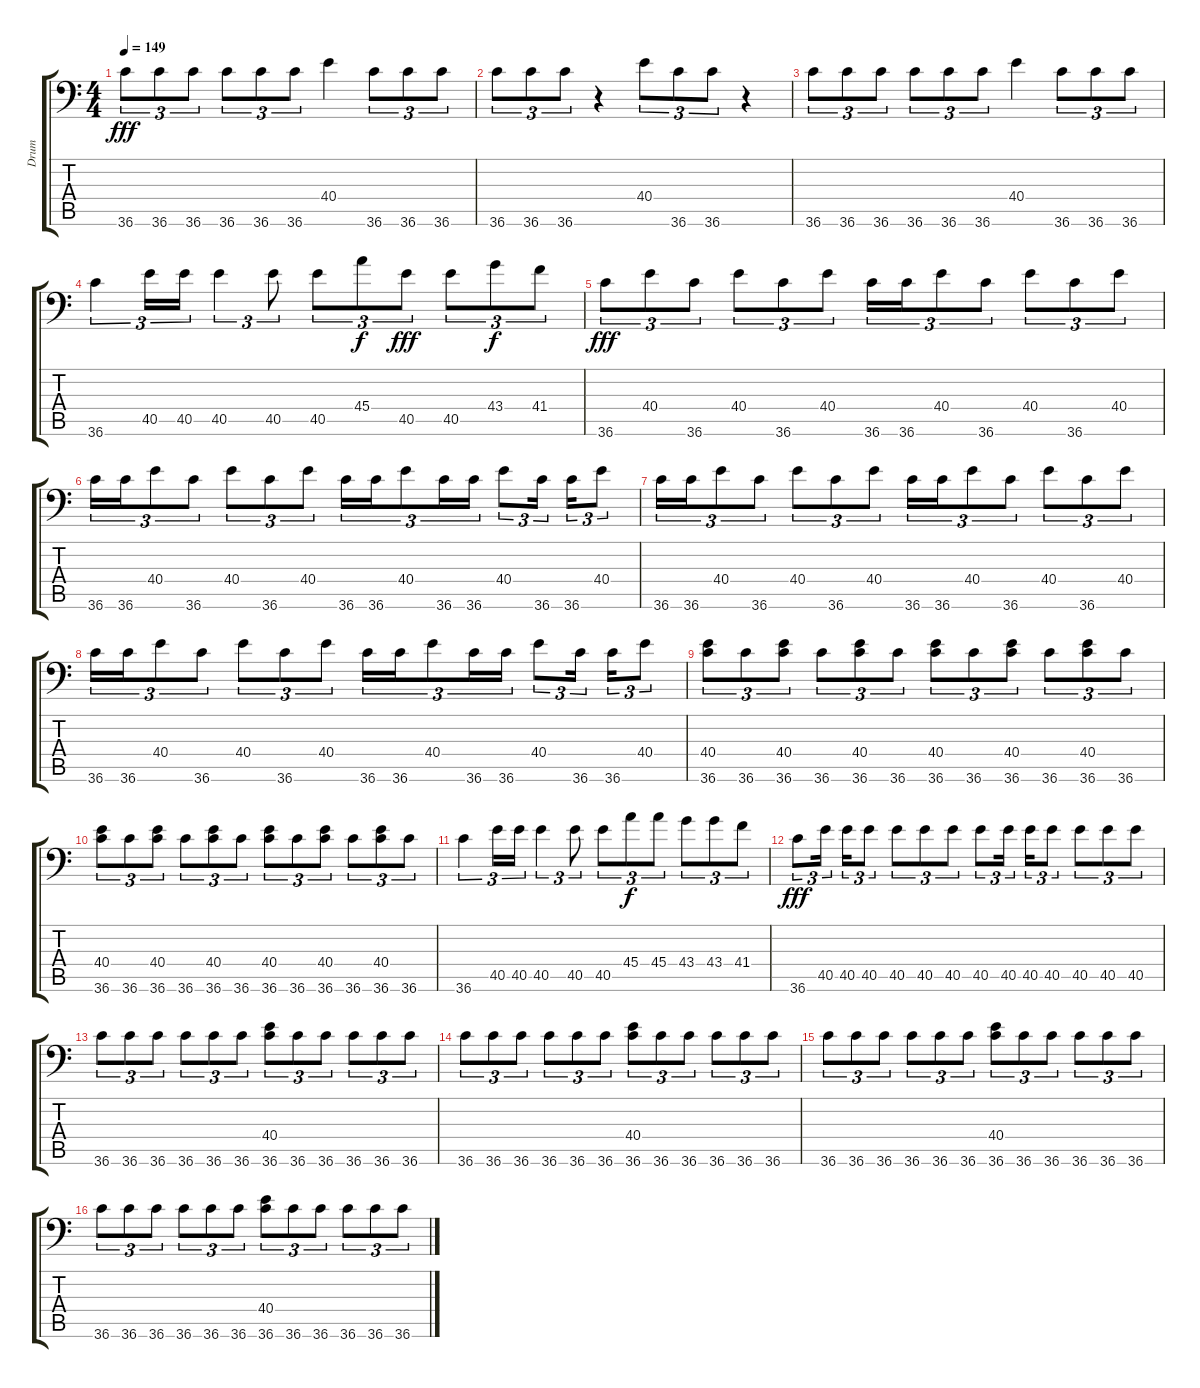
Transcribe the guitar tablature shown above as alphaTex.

\track ("Drum" "Drum") {instrument acousticgrandpiano}
\staff {score tabs}
\tuning (C-1 C-1 C-1 C-1 C-1 C-1) {hide}
\ts (4 4)
\tempo 149
\clef f4
\ks c
36.6.8{tu (3 2) dy fff} 36.6.8{tu (3 2)} 36.6.8{tu (3 2)} 36.6.8{tu (3 2)} 36.6.8{tu (3 2)} 36.6.8{tu (3 2)} 40.4.4 36.6.8{tu (3 2)} 36.6.8{tu (3 2)} 36.6.8{tu (3 2)} |
36.6.8{tu (3 2)} 36.6.8{tu (3 2)} 36.6.8{tu (3 2)} r.4 40.4.8{tu (3 2)} 36.6.8{tu (3 2)} 36.6.8{tu (3 2)} r.4 |
36.6.8{tu (3 2)} 36.6.8{tu (3 2)} 36.6.8{tu (3 2)} 36.6.8{tu (3 2)} 36.6.8{tu (3 2)} 36.6.8{tu (3 2)} 40.4.4 36.6.8{tu (3 2)} 36.6.8{tu (3 2)} 36.6.8{tu (3 2)} |
36.6.4{tu (3 2)} 40.5.16{tu (3 2)} 40.5.16{tu (3 2)} 40.5.4{tu (3 2)} 40.5.8{tu (3 2)} 40.5.8{tu (3 2)} 45.4.8{tu (3 2) dy f} 40.5.8{tu (3 2) dy fff} 40.5.8{tu (3 2)} 43.4.8{tu (3 2) dy f} 41.4.8{tu (3 2)} |
36.6.8{tu (3 2) dy fff} 40.4.8{tu (3 2)} 36.6.8{tu (3 2)} 40.4.8{tu (3 2)} 36.6.8{tu (3 2)} 40.4.8{tu (3 2)} 36.6.16{tu (3 2)} 36.6.16{tu (3 2)} 40.4.8{tu (3 2)} 36.6.8{tu (3 2)} 40.4.8{tu (3 2)} 36.6.8{tu (3 2)} 40.4.8{tu (3 2)} |
36.6.16{tu (3 2)} 36.6.16{tu (3 2)} 40.4.8{tu (3 2)} 36.6.8{tu (3 2)} 40.4.8{tu (3 2)} 36.6.8{tu (3 2)} 40.4.8{tu (3 2)} 36.6.16{tu (3 2)} 36.6.16{tu (3 2)} 40.4.8{tu (3 2)} 36.6.16{tu (3 2)} 36.6.16{tu (3 2)} 40.4.8{tu (3 2)} 36.6.16{tu (3 2)} 36.6.16{tu (3 2)} 40.4.8{tu (3 2)} |
36.6.16{tu (3 2)} 36.6.16{tu (3 2)} 40.4.8{tu (3 2)} 36.6.8{tu (3 2)} 40.4.8{tu (3 2)} 36.6.8{tu (3 2)} 40.4.8{tu (3 2)} 36.6.16{tu (3 2)} 36.6.16{tu (3 2)} 40.4.8{tu (3 2)} 36.6.8{tu (3 2)} 40.4.8{tu (3 2)} 36.6.8{tu (3 2)} 40.4.8{tu (3 2)} |
36.6.16{tu (3 2)} 36.6.16{tu (3 2)} 40.4.8{tu (3 2)} 36.6.8{tu (3 2)} 40.4.8{tu (3 2)} 36.6.8{tu (3 2)} 40.4.8{tu (3 2)} 36.6.16{tu (3 2)} 36.6.16{tu (3 2)} 40.4.8{tu (3 2)} 36.6.16{tu (3 2)} 36.6.16{tu (3 2)} 40.4.8{tu (3 2)} 36.6.16{tu (3 2)} 36.6.16{tu (3 2)} 40.4.8{tu (3 2)} |
(40.4 36.6).8{tu (3 2)} 36.6.8{tu (3 2)} (40.4 36.6).8{tu (3 2)} 36.6.8{tu (3 2)} (40.4 36.6).8{tu (3 2)} 36.6.8{tu (3 2)} (40.4 36.6).8{tu (3 2)} 36.6.8{tu (3 2)} (40.4 36.6).8{tu (3 2)} 36.6.8{tu (3 2)} (40.4 36.6).8{tu (3 2)} 36.6.8{tu (3 2)} |
(40.4 36.6).8{tu (3 2)} 36.6.8{tu (3 2)} (40.4 36.6).8{tu (3 2)} 36.6.8{tu (3 2)} (40.4 36.6).8{tu (3 2)} 36.6.8{tu (3 2)} (40.4 36.6).8{tu (3 2)} 36.6.8{tu (3 2)} (40.4 36.6).8{tu (3 2)} 36.6.8{tu (3 2)} (40.4 36.6).8{tu (3 2)} 36.6.8{tu (3 2)} |
36.6.4{tu (3 2)} 40.5.16{tu (3 2)} 40.5.16{tu (3 2)} 40.5.4{tu (3 2)} 40.5.8{tu (3 2)} 40.5.8{tu (3 2)} 45.4.8{tu (3 2) dy f} 45.4.8{tu (3 2)} 43.4.8{tu (3 2)} 43.4.8{tu (3 2)} 41.4.8{tu (3 2)} |
36.6.8{tu (3 2) dy fff} 40.5.16{tu (3 2)} 40.5.16{tu (3 2)} 40.5.8{tu (3 2)} 40.5.8{tu (3 2)} 40.5.8{tu (3 2)} 40.5.8{tu (3 2)} 40.5.8{tu (3 2)} 40.5.16{tu (3 2)} 40.5.16{tu (3 2)} 40.5.8{tu (3 2)} 40.5.8{tu (3 2)} 40.5.8{tu (3 2)} 40.5.8{tu (3 2)} |
36.6.8{tu (3 2)} 36.6.8{tu (3 2)} 36.6.8{tu (3 2)} 36.6.8{tu (3 2)} 36.6.8{tu (3 2)} 36.6.8{tu (3 2)} (40.4 36.6).8{tu (3 2)} 36.6.8{tu (3 2)} 36.6.8{tu (3 2)} 36.6.8{tu (3 2)} 36.6.8{tu (3 2)} 36.6.8{tu (3 2)} |
36.6.8{tu (3 2)} 36.6.8{tu (3 2)} 36.6.8{tu (3 2)} 36.6.8{tu (3 2)} 36.6.8{tu (3 2)} 36.6.8{tu (3 2)} (40.4 36.6).8{tu (3 2)} 36.6.8{tu (3 2)} 36.6.8{tu (3 2)} 36.6.8{tu (3 2)} 36.6.8{tu (3 2)} 36.6.8{tu (3 2)} |
36.6.8{tu (3 2)} 36.6.8{tu (3 2)} 36.6.8{tu (3 2)} 36.6.8{tu (3 2)} 36.6.8{tu (3 2)} 36.6.8{tu (3 2)} (40.4 36.6).8{tu (3 2)} 36.6.8{tu (3 2)} 36.6.8{tu (3 2)} 36.6.8{tu (3 2)} 36.6.8{tu (3 2)} 36.6.8{tu (3 2)} |
36.6.8{tu (3 2)} 36.6.8{tu (3 2)} 36.6.8{tu (3 2)} 36.6.8{tu (3 2)} 36.6.8{tu (3 2)} 36.6.8{tu (3 2)} (40.4 36.6).8{tu (3 2)} 36.6.8{tu (3 2)} 36.6.8{tu (3 2)} 36.6.8{tu (3 2)} 36.6.8{tu (3 2)} 36.6.8{tu (3 2)}
